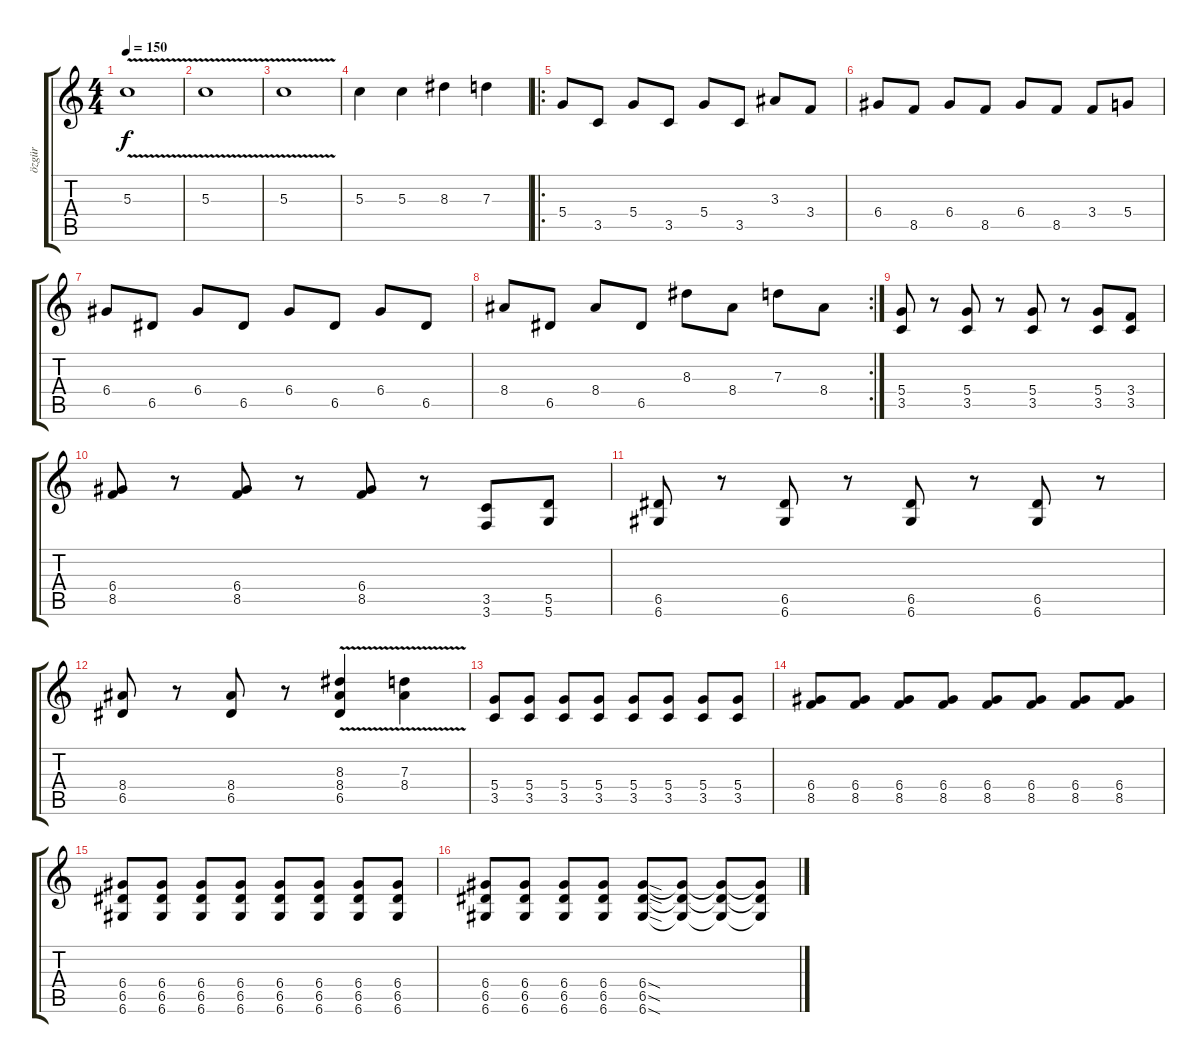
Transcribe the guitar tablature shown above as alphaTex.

\track ("özgür" "özgür") {instrument overdrivenguitar}
\staff {score tabs}
\tuning (E4 B3 G3 D3 A2 D2) {hide}
\ts (4 4)
\tempo 150
\clef g2
\ks c
5.3{v}.1{dy f} |
5.3{v}.1 |
5.3{v}.1 |
5.3.4 5.3.4 8.3.4 7.3.4 |
\ro
5.4.8{volume 13 instrument overdrivenguitar} 3.5.8 5.4.8 3.5.8 5.4.8 3.5.8 3.3.8 3.4.8 |
6.4.8 8.5.8 6.4.8 8.5.8 6.4.8 8.5.8 3.4.8 5.4.8 |
6.4.8 6.5.8 6.4.8 6.5.8 6.4.8 6.5.8 6.4.8 6.5.8 |
\rc 2
8.4.8 6.5.8 8.4.8 6.5.8 8.3.8 8.4.8 7.3.8 8.4.8 |
(5.4 3.5).8{volume 16} r.8 (5.4 3.5).8 r.8 (5.4 3.5).8 r.8 (5.4 3.5).8 (3.4 3.5).8 |
(6.4 8.5).8 r.8 (6.4 8.5).8 r.8 (6.4 8.5).8 r.8 (3.5 3.6).8 (5.5 5.6).8 |
(6.5 6.6).8 r.8 (6.5 6.6).8 r.8 (6.5 6.6).8 r.8 (6.5 6.6).8 r.8 |
(8.4 6.5).8 r.8 (8.4 6.5).8 r.8 (8.3 8.4{v} 6.5).4 (7.3 8.4{v}).4 |
(5.4 3.5).8 (5.4 3.5).8 (5.4 3.5).8 (5.4 3.5).8 (5.4 3.5).8 (5.4 3.5).8 (5.4 3.5).8 (5.4 3.5).8 |
(6.4 8.5).8 (6.4 8.5).8 (6.4 8.5).8 (6.4 8.5).8 (6.4 8.5).8 (6.4 8.5).8 (6.4 8.5).8 (6.4 8.5).8 |
(6.4 6.5 6.6).8 (6.4 6.5 6.6).8 (6.4 6.5 6.6).8 (6.4 6.5 6.6).8 (6.4 6.5 6.6).8 (6.4 6.5 6.6).8 (6.4 6.5 6.6).8 (6.4 6.5 6.6).8 |
(6.4 6.5 6.6).8 (6.4 6.5 6.6).8 (6.4 6.5 6.6).8 (6.4 6.5 6.6).8 (6.4{sod} 6.5{sod} 6.6{sod}).8 (6.4{t} 6.5{t} 6.6{t}).8 (6.4{t} 6.5{t} 6.6{t}).8 (6.4{t} 6.5{t} 6.6{t}).8
